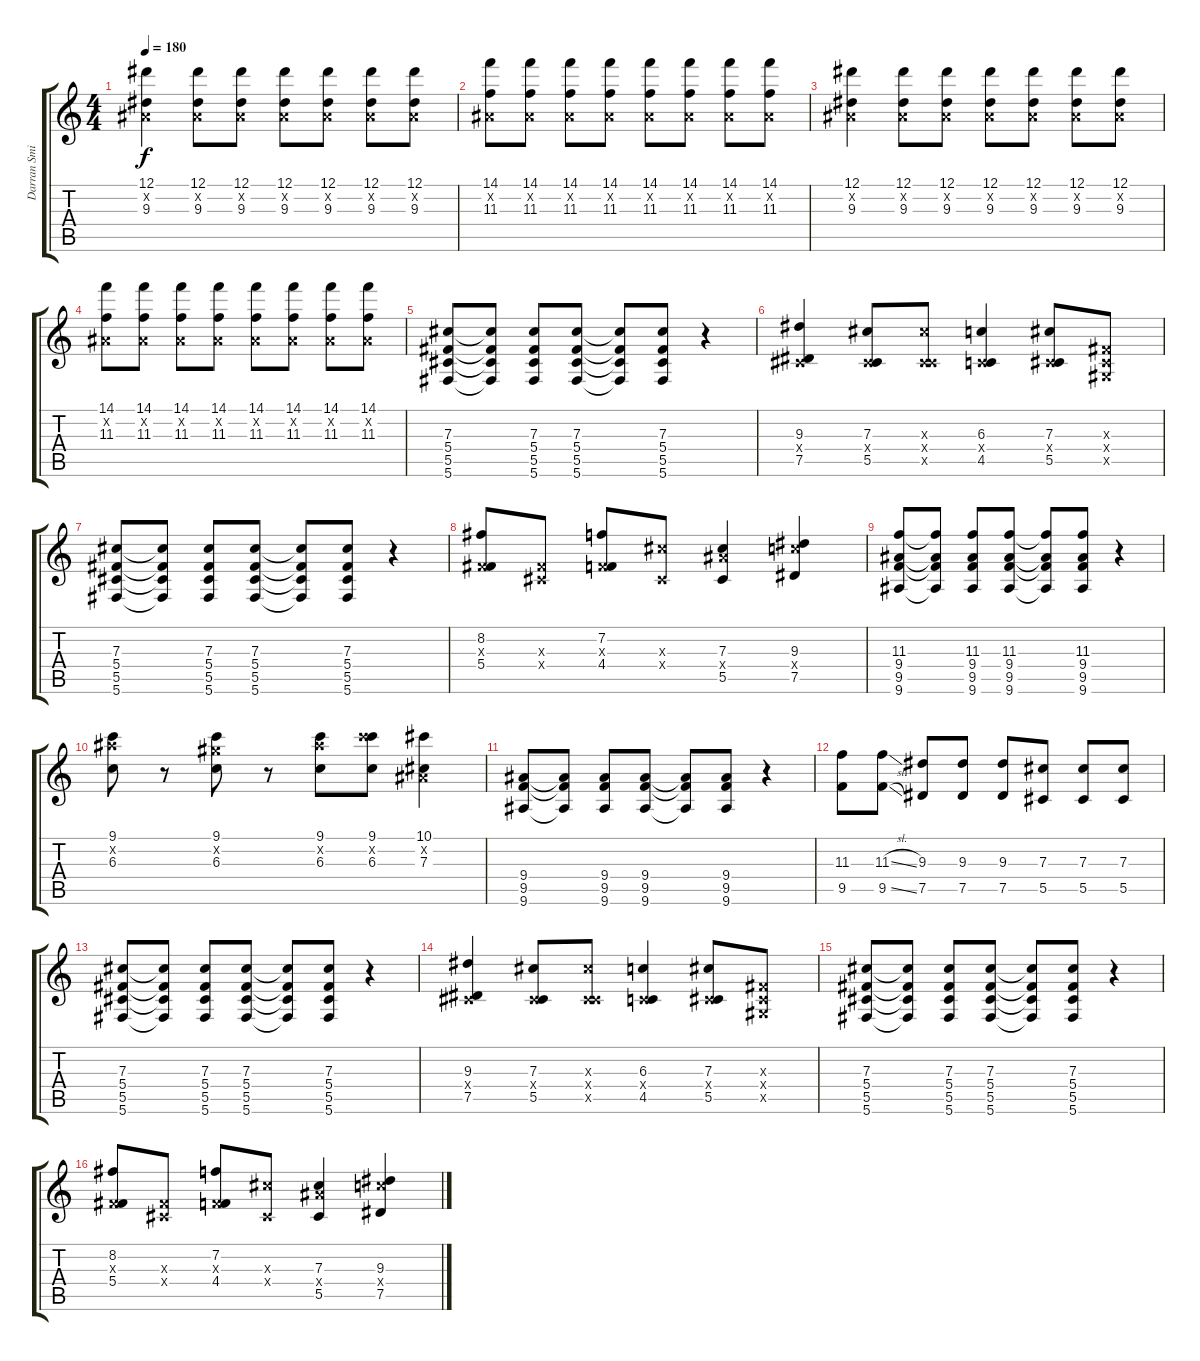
\track ("Darran Smith" "Darran Smi") {instrument distortionguitar}
\staff {score tabs}
\tuning (Eb4 Bb3 Gb3 Db3 Ab2 Db2) {hide}
\ts (4 4)
\tempo 180
\clef g2
\ks c
(12.1 0.2{x} 9.3).4{dy f} (12.1 0.2{x} 9.3).8 (12.1 0.2{x} 9.3).8 (12.1 0.2{x} 9.3).8 (12.1 0.2{x} 9.3).8 (12.1 0.2{x} 9.3).8 (12.1 0.2{x} 9.3).8 |
(14.1 0.2{x} 11.3).8 (14.1 0.2{x} 11.3).8 (14.1 0.2{x} 11.3).8 (14.1 0.2{x} 11.3).8 (14.1 0.2{x} 11.3).8 (14.1 0.2{x} 11.3).8 (14.1 0.2{x} 11.3).8 (14.1 0.2{x} 11.3).8 |
(12.1 0.2{x} 9.3).4 (12.1 0.2{x} 9.3).8 (12.1 0.2{x} 9.3).8 (12.1 0.2{x} 9.3).8 (12.1 0.2{x} 9.3).8 (12.1 0.2{x} 9.3).8 (12.1 0.2{x} 9.3).8 |
(14.1 0.2{x} 11.3).8 (14.1 0.2{x} 11.3).8 (14.1 0.2{x} 11.3).8 (14.1 0.2{x} 11.3).8 (14.1 0.2{x} 11.3).8 (14.1 0.2{x} 11.3).8 (14.1 0.2{x} 11.3).8 (14.1 0.2{x} 11.3).8 |
(7.3 5.4 5.5 5.6).8 (7.3{t} 5.4{t} 5.5{t} 5.6{t}).8 (7.3 5.4 5.5 5.6).8 (7.3 5.4 5.5 5.6).8 (7.3{t} 5.4{t} 5.5{t} 5.6{t}).8 (7.3 5.4 5.5 5.6).8 r.4 |
(9.3 0.4{x} 7.5).4 (7.3 0.4{x} 5.5).8 (7.3{x} 0.4{x} 5.5{x}).8 (6.3 0.4{x} 4.5).4 (7.3 0.4{x} 5.5).8 (0.3{x} 0.4{x} 0.5{x}).8 |
(7.3 5.4 5.5 5.6).8 (7.3{t} 5.4{t} 5.5{t} 5.6{t}).8 (7.3 5.4 5.5 5.6).8 (7.3 5.4 5.5 5.6).8 (7.3{t} 5.4{t} 5.5{t} 5.6{t}).8 (7.3 5.4 5.5 5.6).8 r.4 |
(8.2 0.3{x} 5.4).8 (0.3{x} 0.4{x}).8 (7.2 0.3{x} 4.4).8 (7.3{x} 0.4{x}).8 (7.3 9.4{x} 5.5).4 (9.3 11.4{x} 7.5).4 |
(11.3 9.4 9.5 9.6).8 (11.3{t} 9.4{t} 9.5{t} 9.6{t}).8 (11.3 9.4 9.5 9.6).8 (11.3 9.4 9.5 9.6).8 (11.3{t} 9.4{t} 9.5{t} 9.6{t}).8 (11.3 9.4 9.5 9.6).8 r.4 |
(9.1 12.2{x} 6.3).8 r.8 (9.1 10.2{x} 6.3).8 r.8 (9.1 12.2{x} 6.3).8 (9.1 14.2{x} 6.3).8 (10.1 0.2{x} 7.3).4 |
(9.4 9.5 9.6).8 (9.4{t} 9.5{t} 9.6{t}).8 (9.4 9.5 9.6).8 (9.4 9.5 9.6).8 (9.4{t} 9.5{t} 9.6{t}).8 (9.4 9.5 9.6).8 r.4 |
(11.3 9.5).8 (11.3{sl} 9.5{sl}).8 (9.3 7.5).8 (9.3 7.5).8 (9.3 7.5).8 (7.3 5.5).8 (7.3 5.5).8 (7.3 5.5).8 |
(7.3 5.4 5.5 5.6).8 (7.3{t} 5.4{t} 5.5{t} 5.6{t}).8 (7.3 5.4 5.5 5.6).8 (7.3 5.4 5.5 5.6).8 (7.3{t} 5.4{t} 5.5{t} 5.6{t}).8 (7.3 5.4 5.5 5.6).8 r.4 |
(9.3 0.4{x} 7.5).4 (7.3 0.4{x} 5.5).8 (7.3{x} 0.4{x} 5.5{x}).8 (6.3 0.4{x} 4.5).4 (7.3 0.4{x} 5.5).8 (0.3{x} 0.4{x} 0.5{x}).8 |
(7.3 5.4 5.5 5.6).8 (7.3{t} 5.4{t} 5.5{t} 5.6{t}).8 (7.3 5.4 5.5 5.6).8 (7.3 5.4 5.5 5.6).8 (7.3{t} 5.4{t} 5.5{t} 5.6{t}).8 (7.3 5.4 5.5 5.6).8 r.4 |
(8.2 0.3{x} 5.4).8 (0.3{x} 0.4{x}).8 (7.2 0.3{x} 4.4).8 (7.3{x} 0.4{x}).8 (7.3 9.4{x} 5.5).4 (9.3 11.4{x} 7.5).4
